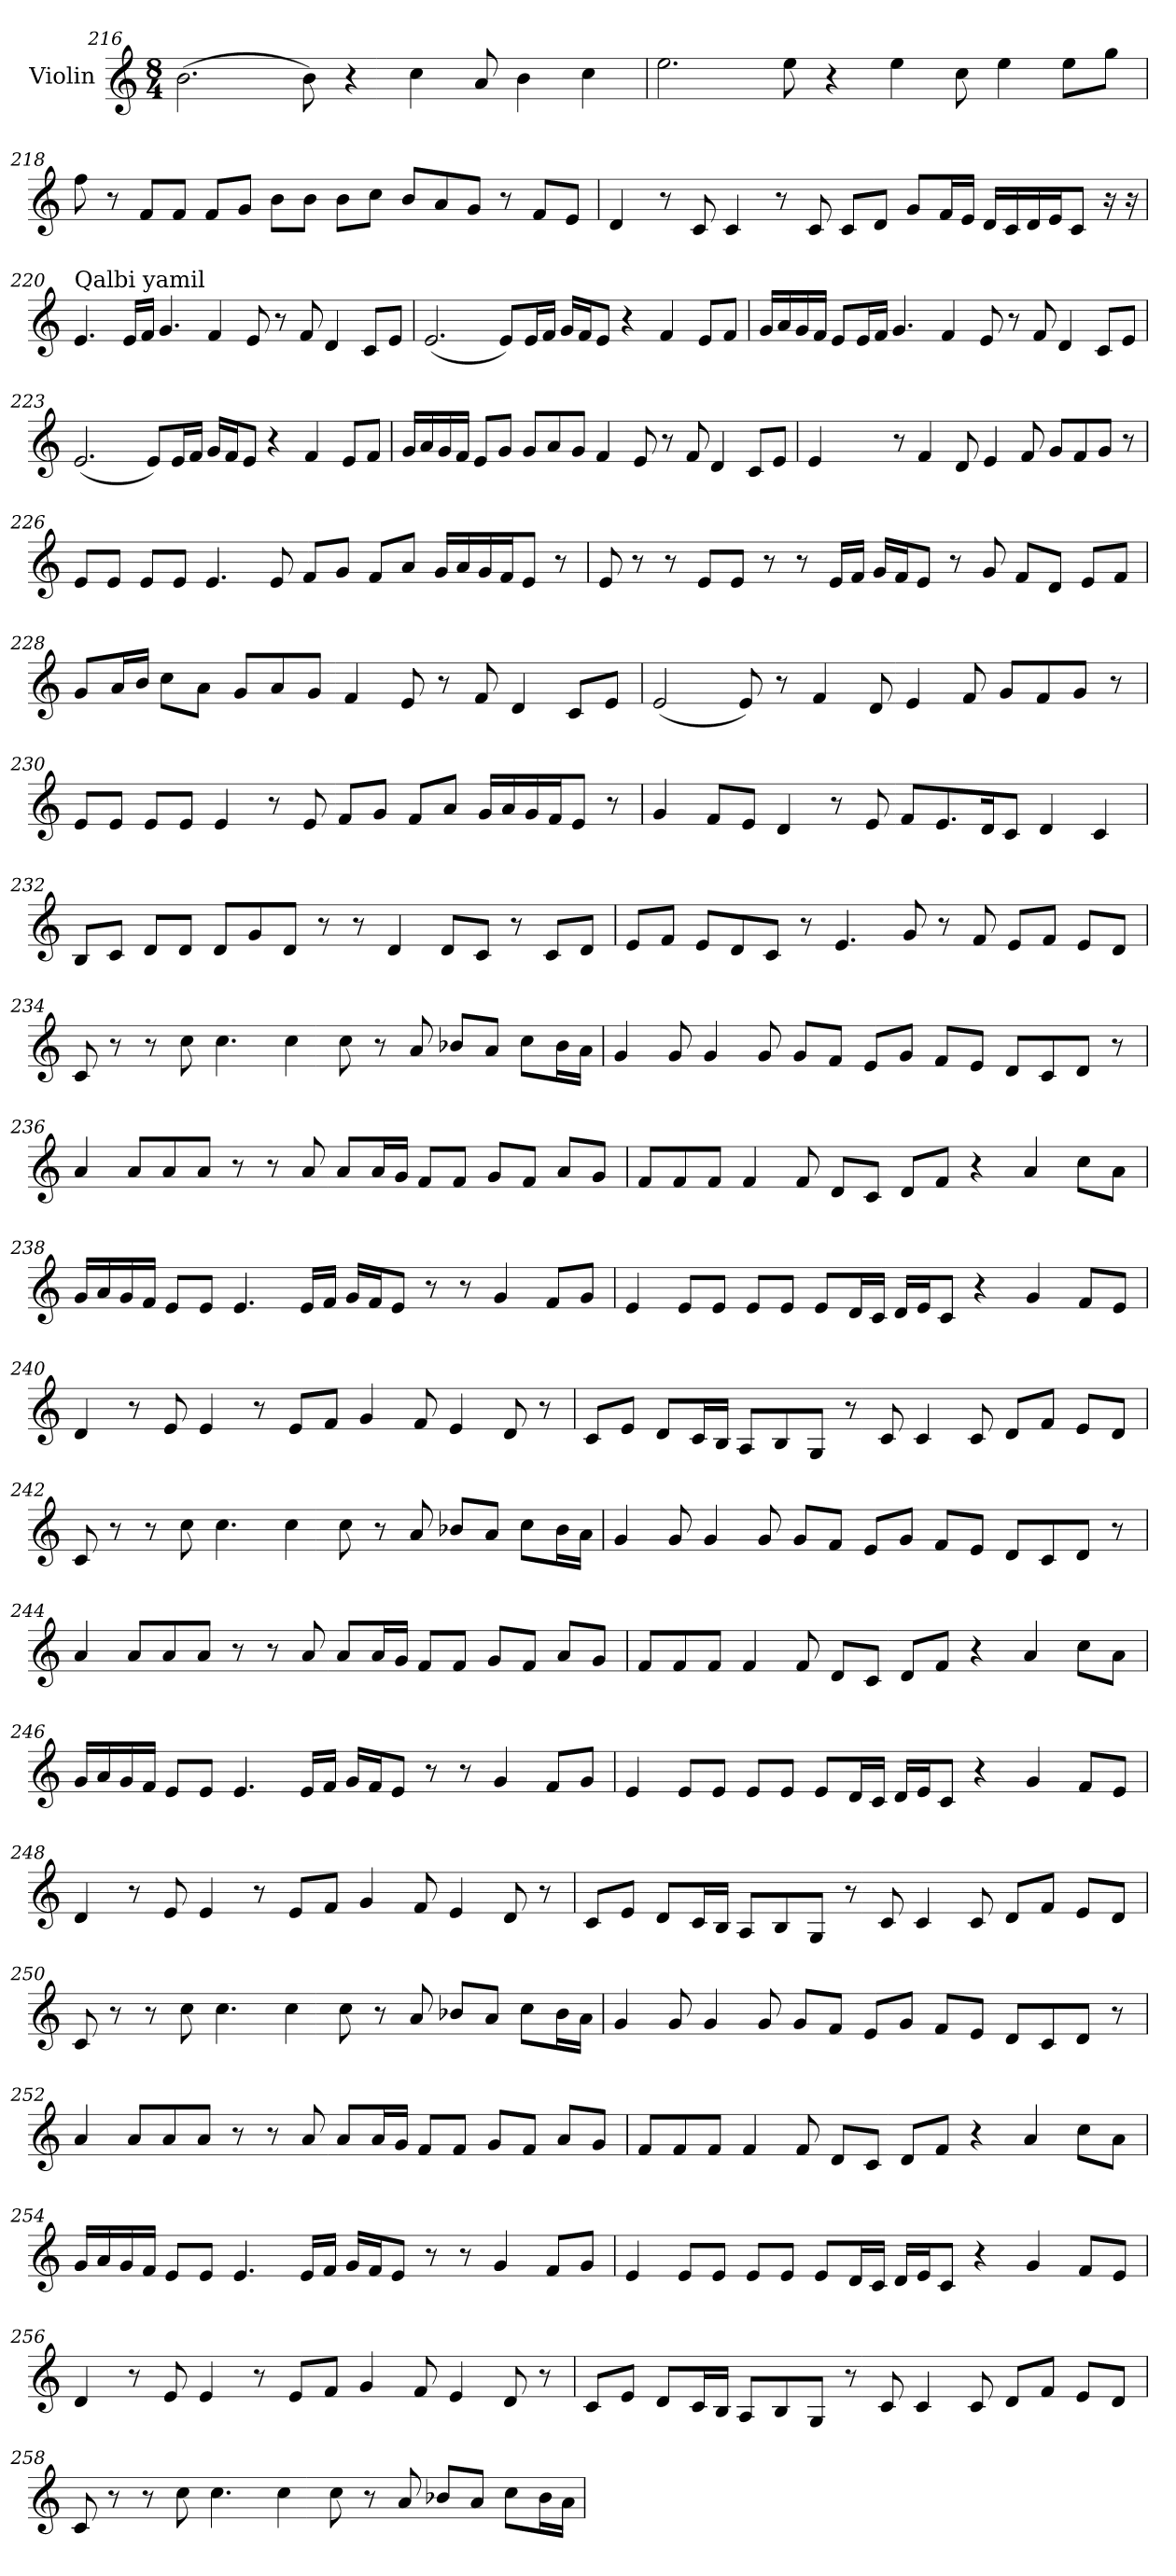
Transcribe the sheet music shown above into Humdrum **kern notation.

**kern
*part1
*staff1
*I"Violin
*clefG2
*k[]
*M8/4
=216
(>2.b\
8b\)
4r
4cc\
8a/
4b\
4cc\
=217
2.ee\
8ee\
4r
4ee\
8cc\
4ee\
8ee\L
8gg\J
!!LO:LB:g=z
=218
8ff\
8r
8f/L
8f/J
8f/L
8g/J
8b\L
8b\J
8b\L
8cc\J
8b/L
8a/
8g/J
8r
8f/L
8e/J
=219
4d/
8r
8c/
4c/
8r
8c/
8c/L
8d/J
8g/L
16f/L
16e/JJ
16d/LL
16c/
16d/
16e/J
8c/J
16r
16r
!!LO:LB:g=z
=220
*MM60
!LO:TX:a:t=Qalbi yamil
4.e/
16e/LL
16f/JJ
4.g/
4f/
8e/
8r
8f/
4d/
8c/L
8e/J
=221
(<2.e/
8e/L)
16e/L
16f/JJ
16g/LL
16f/J
8e/J
4r
4f/
8e/L
8f/J
!!LO:LB:g=z
=222
16g/LL
16a/
16g/
16f/JJ
8e/L
16e/L
16f/JJ
4.g/
4f/
8e/
8r
8f/
4d/
8c/L
8e/J
!!LO:LB:g=z
=223
(<2.e/
8e/L)
16e/L
16f/JJ
16g/LL
16f/J
8e/J
4r
4f/
8e/L
8f/J
=224
16g/LL
16a/
16g/
16f/JJ
8e/L
8g/J
8g/L
8a/
8g/J
4f/
8e/
8r
8f/
4d/
8c/L
8e/J
!!LO:PB:g=z
=225
4e/
4.ryy
8r
4f/
8d/
4e/
8f/
8g/L
8f/
8g/J
8r
=226
8e/L
8e/J
8e/L
8e/J
4.e/
8e/
8f/L
8g/J
8f/L
8a/J
16g/LL
16a/
16g/
16f/J
8e/J
8r
!!LO:LB:g=z
=227
8e/
8r
8r
8e/L
8e/J
8r
8r
16e/LL
16f/JJ
16g/LL
16f/J
8e/J
8r
8g/
8f/L
8d/J
8e/L
8f/J
=228
8g/L
16a/L
16b/JJ
8cc\L
8a\J
8g/L
8a/
8g/J
4f/
8e/
8r
8f/
4d/
8c/L
8e/J
!!LO:LB:g=z
=229
(<2e/
8e/)
8r
4f/
8d/
4e/
8f/
8g/L
8f/
8g/J
8r
=230
8e/L
8e/J
8e/L
8e/J
4e/
8r
8e/
8f/L
8g/J
8f/L
8a/J
16g/LL
16a/
16g/
16f/J
8e/J
8r
!!LO:LB:g=z
=231
4g/
8f/L
8e/J
4d/
8r
8e/
8f/L
8.e/
16d/K
8c/J
4d/
4c/
=232
8B/L
8c/J
8d/L
8d/J
8d/L
8g/
8d/J
8r
8r
4d/
8d/L
8c/J
8r
8c/L
8d/J
!!LO:LB:g=z
=233
8e/L
8f/J
8e/L
8d/
8c/J
8r
4.e/
8g/
8r
8f/
8e/L
8f/J
8e/L
8d/J
=234
8c/
8r
8r
8cc\
4.cc\
4cc\
8cc\
8r
8a/
8b-X/L
8a/J
8cc\L
16b-\L
16a\JJ
!!LO:LB:g=z
=235
4g/
8g/
4g/
8g/
8g/L
8f/J
8e/L
8g/J
8f/L
8e/J
8d/L
8c/
8d/J
8r
=236
4a/
8a/L
8a/
8a/J
8r
8r
8a/
8a/L
16a/L
16g/JJ
8f/L
8f/J
8g/L
8f/J
8a/L
8g/J
!!LO:LB:g=z
=237
8f/L
8f/
8f/J
4f/
8f/
8d/L
8c/J
8d/L
8f/J
4r
4a/
8cc\L
8a\J
=238
16g/LL
16a/
16g/
16f/JJ
8e/L
8e/J
4.e/
16e/LL
16f/JJ
16g/LL
16f/J
8e/J
8r
8r
4g/
8f/L
8g/J
!!LO:LB:g=z
=239
4e/
8e/L
8e/J
8e/L
8e/J
8e/L
16d/L
16c/JJ
16d/LL
16e/J
8c/J
4r
4g/
8f/L
8e/J
=240
4d/
8r
8e/
4e/
8r
8e/L
8f/J
4g/
8f/
4e/
8d/
8r
!!LO:PB:g=z
=241
8c/L
8e/J
8d/L
16c/L
16B/JJ
8A/L
8B/
8G/J
8r
8c/
4c/
8c/
8d/L
8f/J
8e/L
8d/J
=242
8c/
8r
8r
8cc\
4.cc\
4cc\
8cc\
8r
8a/
8b-X/L
8a/J
8cc\L
16b-\L
16a\JJ
!!LO:LB:g=z
=243
4g/
8g/
4g/
8g/
8g/L
8f/J
8e/L
8g/J
8f/L
8e/J
8d/L
8c/
8d/J
8r
=244
4a/
8a/L
8a/
8a/J
8r
8r
8a/
8a/L
16a/L
16g/JJ
8f/L
8f/J
8g/L
8f/J
8a/L
8g/J
!!LO:LB:g=z
=245
8f/L
8f/
8f/J
4f/
8f/
8d/L
8c/J
8d/L
8f/J
4r
4a/
8cc\L
8a\J
=246
16g/LL
16a/
16g/
16f/JJ
8e/L
8e/J
4.e/
16e/LL
16f/JJ
16g/LL
16f/J
8e/J
8r
8r
4g/
8f/L
8g/J
!!LO:LB:g=z
=247
4e/
8e/L
8e/J
8e/L
8e/J
8e/L
16d/L
16c/JJ
16d/LL
16e/J
8c/J
4r
4g/
8f/L
8e/J
=248
4d/
8r
8e/
4e/
8r
8e/L
8f/J
4g/
8f/
4e/
8d/
8r
!!LO:LB:g=z
=249
8c/L
8e/J
8d/L
16c/L
16B/JJ
8A/L
8B/
8G/J
8r
8c/
4c/
8c/
8d/L
8f/J
8e/L
8d/J
=250
8c/
8r
8r
8cc\
4.cc\
4cc\
8cc\
8r
8a/
8b-X/L
8a/J
8cc\L
16b-\L
16a\JJ
!!LO:LB:g=z
=251
4g/
8g/
4g/
8g/
8g/L
8f/J
8e/L
8g/J
8f/L
8e/J
8d/L
8c/
8d/J
8r
=252
4a/
8a/L
8a/
8a/J
8r
8r
8a/
8a/L
16a/L
16g/JJ
8f/L
8f/J
8g/L
8f/J
8a/L
8g/J
!!LO:LB:g=z
=253
8f/L
8f/
8f/J
4f/
8f/
8d/L
8c/J
8d/L
8f/J
4r
4a/
8cc\L
8a\J
=254
16g/LL
16a/
16g/
16f/JJ
8e/L
8e/J
4.e/
16e/LL
16f/JJ
16g/LL
16f/J
8e/J
8r
8r
4g/
8f/L
8g/J
!!LO:LB:g=z
=255
4e/
8e/L
8e/J
8e/L
8e/J
8e/L
16d/L
16c/JJ
16d/LL
16e/J
8c/J
4r
4g/
8f/L
8e/J
=256
4d/
8r
8e/
4e/
8r
8e/L
8f/J
4g/
8f/
4e/
8d/
8r
!!LO:PB:g=z
=257
8c/L
8e/J
8d/L
16c/L
16B/JJ
8A/L
8B/
8G/J
8r
8c/
4c/
8c/
8d/L
8f/J
8e/L
8d/J
=258
8c/
8r
8r
8cc\
4.cc\
4cc\
8cc\
8r
8a/
8b-X/L
8a/J
8cc\L
16b-\L
16a\JJ
=
*-
